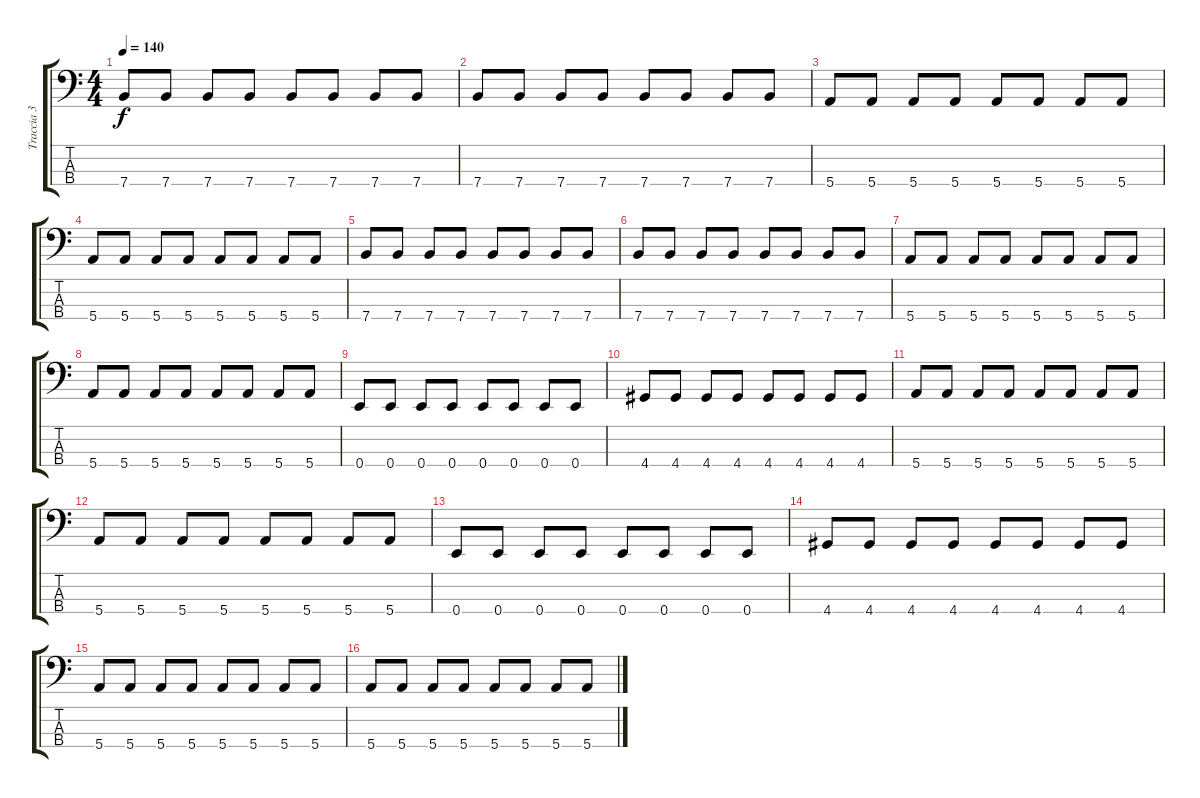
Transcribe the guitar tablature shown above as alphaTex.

\track ("Traccia 3" "Traccia 3") {instrument electricbassfinger}
\staff {score tabs}
\tuning (G2 D2 A1 E1) {hide}
\ts (4 4)
\tempo 140
\clef f4
\ks c
7.4.8{dy f} 7.4.8 7.4.8 7.4.8 7.4.8 7.4.8 7.4.8 7.4.8 |
7.4.8 7.4.8 7.4.8 7.4.8 7.4.8 7.4.8 7.4.8 7.4.8 |
5.4.8 5.4.8 5.4.8 5.4.8 5.4.8 5.4.8 5.4.8 5.4.8 |
5.4.8 5.4.8 5.4.8 5.4.8 5.4.8 5.4.8 5.4.8 5.4.8 |
7.4.8 7.4.8 7.4.8 7.4.8 7.4.8 7.4.8 7.4.8 7.4.8 |
7.4.8 7.4.8 7.4.8 7.4.8 7.4.8 7.4.8 7.4.8 7.4.8 |
5.4.8 5.4.8 5.4.8 5.4.8 5.4.8 5.4.8 5.4.8 5.4.8 |
5.4.8 5.4.8 5.4.8 5.4.8 5.4.8 5.4.8 5.4.8 5.4.8 |
0.4.8 0.4.8 0.4.8 0.4.8 0.4.8 0.4.8 0.4.8 0.4.8 |
4.4.8 4.4.8 4.4.8 4.4.8 4.4.8 4.4.8 4.4.8 4.4.8 |
5.4.8 5.4.8 5.4.8 5.4.8 5.4.8 5.4.8 5.4.8 5.4.8 |
5.4.8 5.4.8 5.4.8 5.4.8 5.4.8 5.4.8 5.4.8 5.4.8 |
0.4.8 0.4.8 0.4.8 0.4.8 0.4.8 0.4.8 0.4.8 0.4.8 |
4.4.8 4.4.8 4.4.8 4.4.8 4.4.8 4.4.8 4.4.8 4.4.8 |
5.4.8 5.4.8 5.4.8 5.4.8 5.4.8 5.4.8 5.4.8 5.4.8 |
5.4.8 5.4.8 5.4.8 5.4.8 5.4.8 5.4.8 5.4.8 5.4.8
